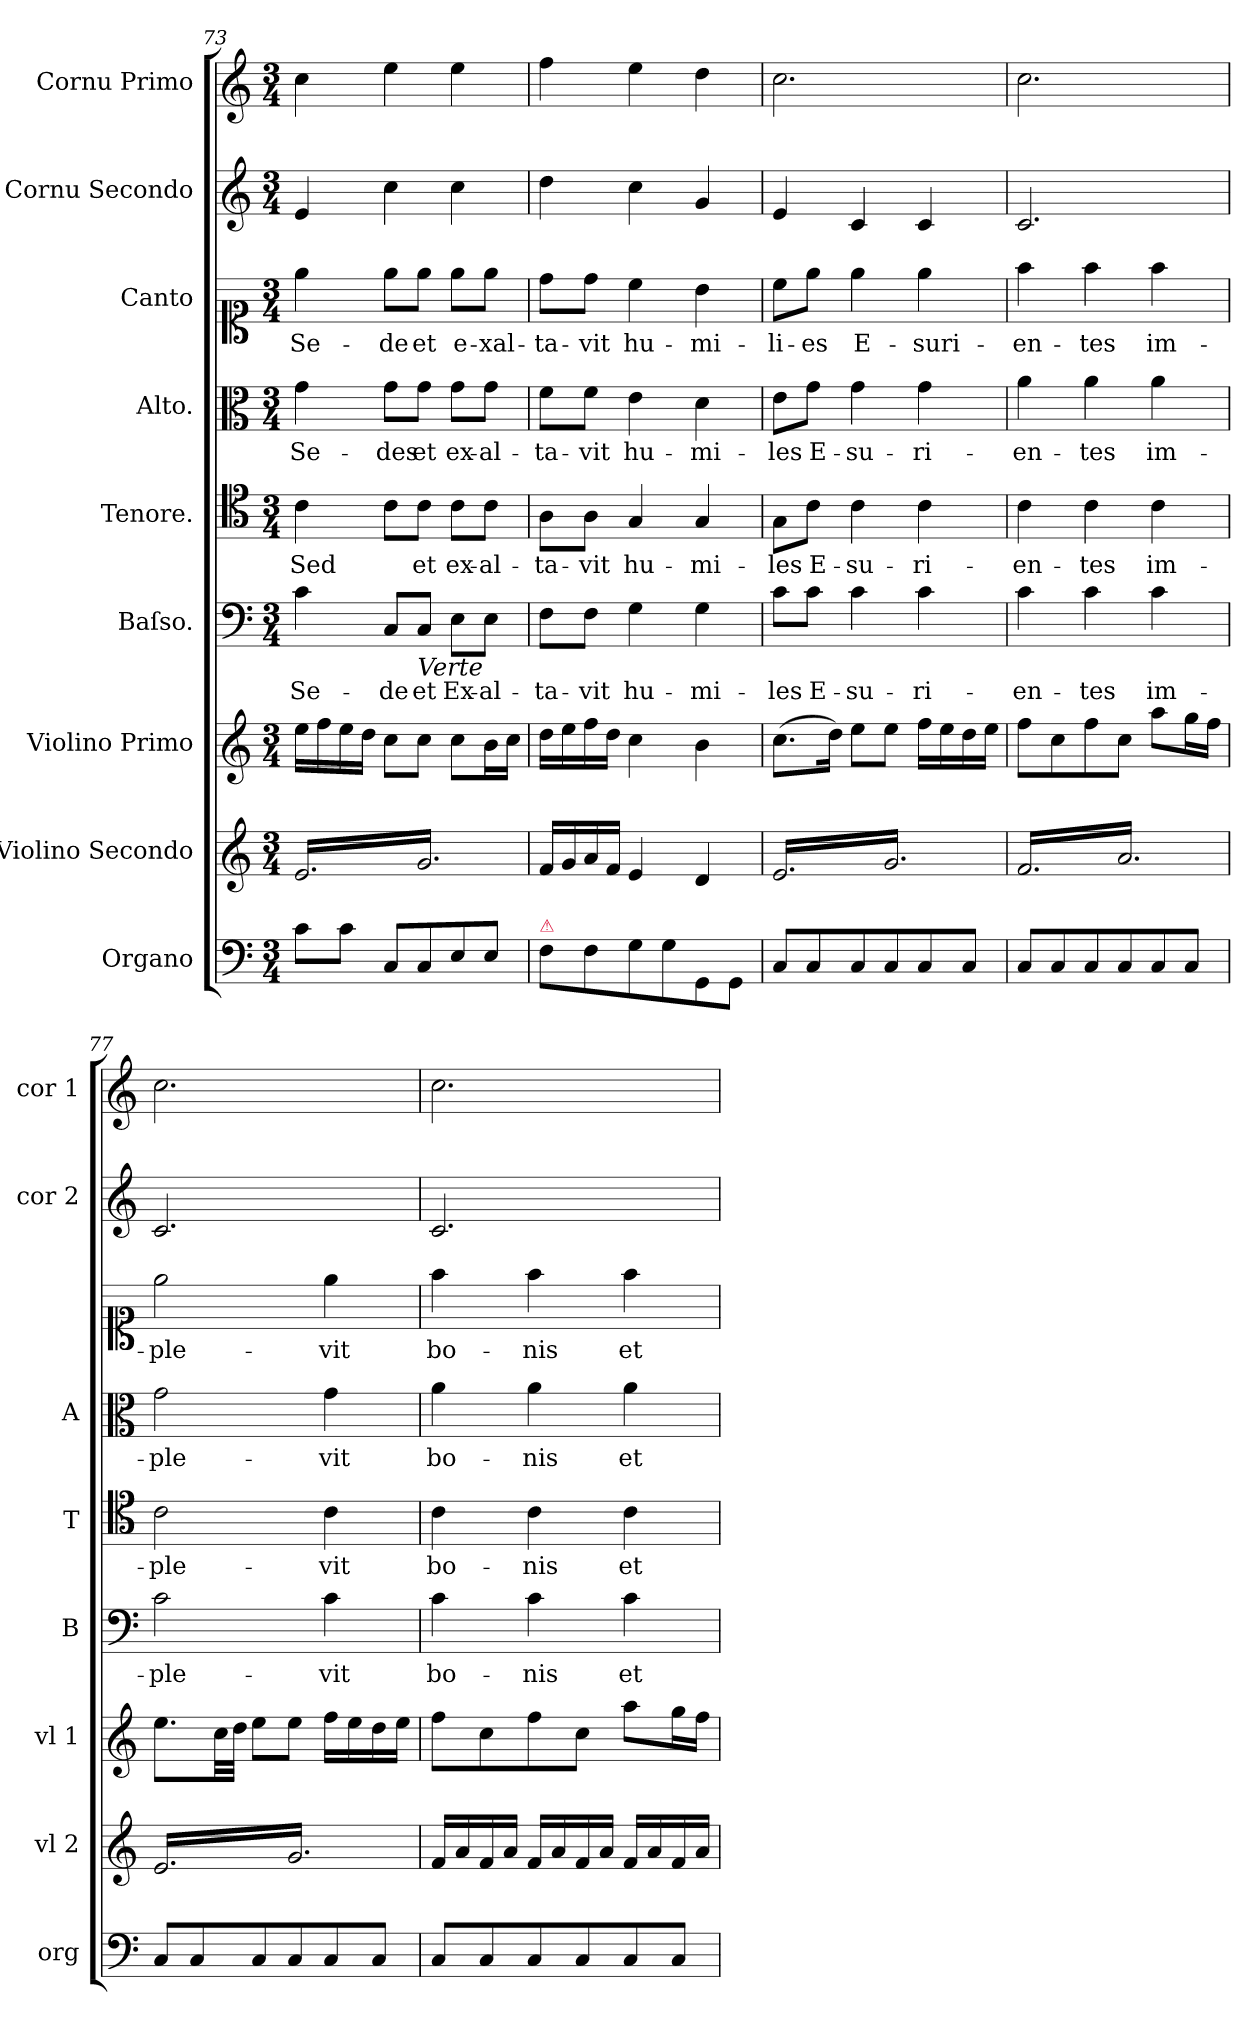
**kern	**kern	**kern	**kern	**text	**kern	**text	**kern	**text	**kern	**text	**kern	**kern
*part9	*part8	*part7	*part6	*part6	*part5	*part5	*part4	*part4	*part3	*part3	*part2	*part1
*staff9	*staff8	*staff7	*staff6	*staff6	*staff5	*staff5	*staff4	*staff4	*staff3	*staff3	*staff2	*staff1
*I"Organo	*I"Violino Secondo	*I"Violino Primo	*I"Baſso.	*	*I"Tenore.	*	*I"Alto.	*	*I"Canto	*	*I"Cornu Secondo	*I"Cornu Primo
*I'org	*I'vl 2	*I'vl 1	*I'B	*	*I'T	*	*I'A	*	*	*	*I'cor 2	*I'cor 1
*clefF4	*clefG2	*clefG2	*clefF4	*	*clefC4	*	*clefC3	*	*clefC1	*	*clefG2	*clefG2
*k[]	*k[]	*k[]	*k[]	*	*k[]	*	*k[]	*	*k[]	*	*k[]	*k[]
*C:	*C:	*C:	*C:	*	*C:	*	*C:	*	*C:	*	*C:	*C:
*M3/4	*M3/4	*M3/4	*M3/4	*	*M3/4	*	*M3/4	*	*M3/4	*	*M3/4	*M3/4
=73	=73	=73	=73	=73	=73	=73	=73	=73	=73	=73	=73	=73
*	*tremolo	*	*	*	*	*	*	*	*	*	*	*
8c\L	16e/LL	16ee\LL	4c\	Se-	4c\	Sed	4g\	Se-	4ee\	Se-	4e/	4cc\
.	16g/	16ff\	.	.	.	.	.	.	.	.	.	.
8c\J	16e/	16ee\	.	.	.	.	.	.	.	.	.	.
.	16g/	16dd\JJ	.	.	.	.	.	.	.	.	.	.
8C/L	16e/	8cc\L	8C/L	-de	8c\L	.	8g\L	-des	8ee\L	-de	4cc\	4ee\
.	16g/	.	.	.	.	.	.	.	.	.	.	.
!	!	!	!LO:TX:b:i:t=Verte	!	!	!	!	!	!	!	!	!
8C/	16e/	8cc\J	8C/J	et	8c\J	et	8g\J	et	8ee\J	et	.	.
.	16g/	.	.	.	.	.	.	.	.	.	.	.
8E/	16e/	8cc\L	8E\L	Ex-	8c\L	ex-	8g\L	ex-	8ee\L	e-	4cc\	4ee\
.	16g/	.	.	.	.	.	.	.	.	.	.	.
8E/J	16e/	16b\L	8E\J	-al-	8c\J	-al-	8g\J	-al-	8ee\J	-xal-	.	.
.	16g/JJ	16cc\JJ	.	.	.	.	.	.	.	.	.	.
*	*Xtremolo	*	*	*	*	*	*	*	*	*	*	*
=74	=74	=74	=74	=74	=74	=74	=74	=74	=74	=74	=74	=74
!LO:TX:a:color=crimson:t=⚠	!	!	!	!	!	!	!	!	!	!	!	!
8F\L	16f/LL	16dd\LL	8F\L	-ta-	8A\L	-ta-	8f\L	-ta-	8dd\L	-ta-	4dd\	4ff\
.	16g/	16ee\	.	.	.	.	.	.	.	.	.	.
8F\	16a/	16ff\	8F\J	-vit	8A\J	-vit	8f\J	-vit	8dd\J	-vit	.	.
.	16f/JJ	16dd\JJ	.	.	.	.	.	.	.	.	.	.
8G\	4e/	4cc\	4G\	hu-	4G/	hu-	4e\	hu-	4cc\	hu-	4cc\	4ee\
.	.	.	.	.	.	.	.	.	.	.	.	.
8G\	.	.	.	.	.	.	.	.	.	.	.	.
8GG/	4d/	4b\	4G\	-mi-	4G/	-mi-	4d\	-mi-	4b\	-mi-	4g/	4dd\
8GG/J	.	.	.	.	.	.	.	.	.	.	.	.
=75	=75	=75	=75	=75	=75	=75	=75	=75	=75	=75	=75	=75
*	*tremolo	*	*	*	*	*	*	*	*	*	*	*
8C/L	16e/LL	(8.cc\L	8c\L	-les	8G\L	-les	8e\L	-les	8cc\L	-li-	4e/	2.cc\
.	16g/	.	.	.	.	.	.	.	.	.	.	.
8C/	16e/	.	8c\J	E-	8c\J	E-	8g\J	E-	8ee\J	-es	.	.
.	16g/	16dd\Jk)	.	.	.	.	.	.	.	.	.	.
8C/	16e/	8ee\L	4c\	-su-	4c\	-su-	4g\	-su-	4ee\	E-	4c/	.
.	16g/	.	.	.	.	.	.	.	.	.	.	.
8C/	16e/	8ee\J	.	.	.	.	.	.	.	.	.	.
.	16g/	.	.	.	.	.	.	.	.	.	.	.
8C/	16e/	16ff\LL	4c\	-ri-	4c\	-ri-	4g\	-ri-	4ee\	-suri-	4c/	.
.	16g/	16ee\	.	.	.	.	.	.	.	.	.	.
8C/J	16e/	16dd\	.	.	.	.	.	.	.	.	.	.
.	16g/JJ	16ee\JJ	.	.	.	.	.	.	.	.	.	.
=76	=76	=76	=76	=76	=76	=76	=76	=76	=76	=76	=76	=76
8C/L	16f/LL	8ff\L	4c\	-en-	4c\	-en-	4a\	-en-	4ff\	-en-	2.c/	2.cc\
.	16a/	.	.	.	.	.	.	.	.	.	.	.
8C/	16f/	8cc\	.	.	.	.	.	.	.	.	.	.
.	16a/	.	.	.	.	.	.	.	.	.	.	.
8C/	16f/	8ff\	4c\	-tes	4c\	-tes	4a\	-tes	4ff\	-tes	.	.
.	16a/	.	.	.	.	.	.	.	.	.	.	.
8C/	16f/	8cc\J	.	.	.	.	.	.	.	.	.	.
.	16a/	.	.	.	.	.	.	.	.	.	.	.
8C/	16f/	8aa\L	4c\	im-	4c\	im-	4a\	im-	4ff\	im-	.	.
.	16a/	.	.	.	.	.	.	.	.	.	.	.
8C/J	16f/	16gg\L	.	.	.	.	.	.	.	.	.	.
.	16a/JJ	16ff\JJ	.	.	.	.	.	.	.	.	.	.
=77	=77	=77	=77	=77	=77	=77	=77	=77	=77	=77	=77	=77
8C/L	16e/LL	8.ee\L	2c\	-ple-	2c\	-ple-	2g\	-ple-	2ee\	-ple-	2.c/	2.cc\
.	16g/	.	.	.	.	.	.	.	.	.	.	.
8C/	16e/	.	.	.	.	.	.	.	.	.	.	.
.	16g/	32cc\LL	.	.	.	.	.	.	.	.	.	.
.	.	32dd\JJJ	.	.	.	.	.	.	.	.	.	.
8C/	16e/	8ee\L	.	.	.	.	.	.	.	.	.	.
.	16g/	.	.	.	.	.	.	.	.	.	.	.
8C/	16e/	8ee\J	.	.	.	.	.	.	.	.	.	.
.	16g/	.	.	.	.	.	.	.	.	.	.	.
8C/	16e/	16ff\LL	4c\	-vit	4c\	-vit	4g\	-vit	4ee\	-vit	.	.
.	16g/	16ee\	.	.	.	.	.	.	.	.	.	.
8C/J	16e/	16dd\	.	.	.	.	.	.	.	.	.	.
.	16g/JJ	16ee\JJ	.	.	.	.	.	.	.	.	.	.
*	*Xtremolo	*	*	*	*	*	*	*	*	*	*	*
=78	=78	=78	=78	=78	=78	=78	=78	=78	=78	=78	=78	=78
8C/L	16f/LL	8ff\L	4c\	bo-	4c\	bo-	4a\	bo-	4ff\	bo-	2.c/	2.cc\
.	16a/	.	.	.	.	.	.	.	.	.	.	.
8C/	16f/	8cc\	.	.	.	.	.	.	.	.	.	.
.	16a/JJ	.	.	.	.	.	.	.	.	.	.	.
8C/	16f/LL	8ff\	4c\	-nis	4c\	-nis	4a\	-nis	4ff\	-nis	.	.
.	16a/	.	.	.	.	.	.	.	.	.	.	.
8C/	16f/	8cc\J	.	.	.	.	.	.	.	.	.	.
.	16a/JJ	.	.	.	.	.	.	.	.	.	.	.
8C/	16f/LL	8aa\L	4c\	et	4c\	et	4a\	et	4ff\	et	.	.
.	16a/	.	.	.	.	.	.	.	.	.	.	.
8C/J	16f/	16gg\L	.	.	.	.	.	.	.	.	.	.
.	16a/JJ	16ff\JJ	.	.	.	.	.	.	.	.	.	.
=	=	=	=	=	=	=	=	=	=	=	=	=
*-	*-	*-	*-	*-	*-	*-	*-	*-	*-	*-	*-	*-
